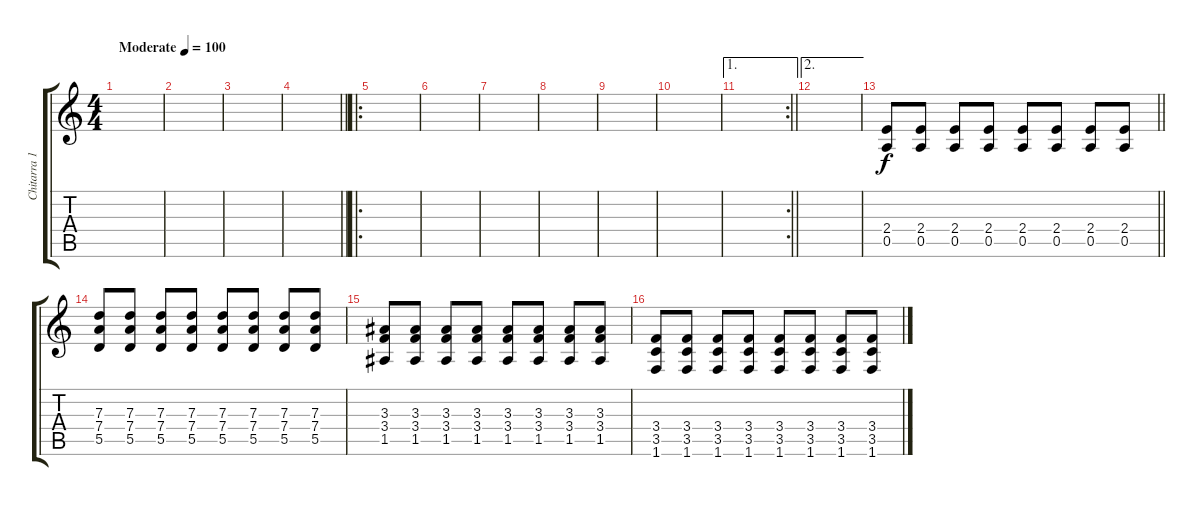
\track ("Chitarra 1" "Chitarra 1") {instrument overdrivenguitar}
\staff {score tabs}
\tuning (E4 B3 G3 D3 A2 E2) {hide}
\ts (4 4)
\tempo (100 "Moderate")
\clef g2
\ks c
|
|
|
\barLineRight lightlight
|
\ro
|
|
|
|
|
|
\ae 1
\rc 2
\barLineRight lightlight
|
\ae 2
|
\barLineRight lightlight
(2.4 0.5).8 (2.4 0.5).8 (2.4 0.5).8 (2.4 0.5).8 (2.4 0.5).8 (2.4 0.5).8 (2.4 0.5).8 (2.4 0.5).8 |
(7.3 7.4 5.5).8 (7.3 7.4 5.5).8 (7.3 7.4 5.5).8 (7.3 7.4 5.5).8 (7.3 7.4 5.5).8 (7.3 7.4 5.5).8 (7.3 7.4 5.5).8 (7.3 7.4 5.5).8 |
(3.3 3.4 1.5).8 (3.3 3.4 1.5).8 (3.3 3.4 1.5).8 (3.3 3.4 1.5).8 (3.3 3.4 1.5).8 (3.3 3.4 1.5).8 (3.3 3.4 1.5).8 (3.3 3.4 1.5).8 |
(3.4 3.5 1.6).8 (3.4 3.5 1.6).8 (3.4 3.5 1.6).8 (3.4 3.5 1.6).8 (3.4 3.5 1.6).8 (3.4 3.5 1.6).8 (3.4 3.5 1.6).8 (3.4 3.5 1.6).8
